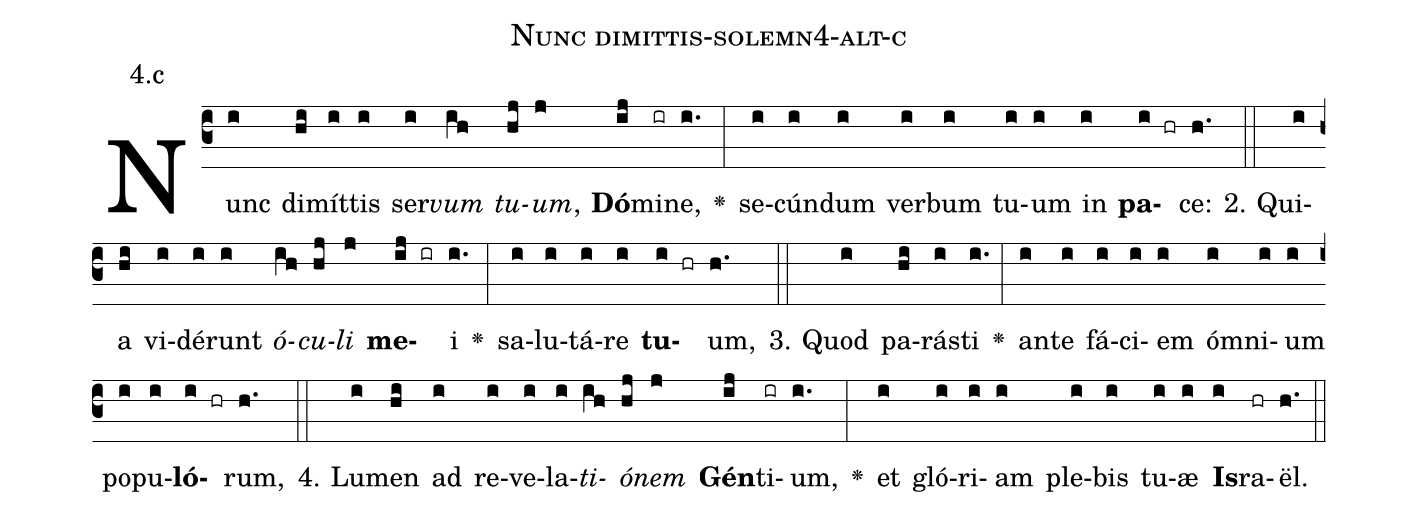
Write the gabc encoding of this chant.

name: Nunc dimittis-solemn4-alt-c;
annotation: 4.c;
%%
(c3)Nunc(i) di(hi)mít(i)tis(i) ser(i)<i>vum</i>(ih) <i>tu</i>(hj)<i>um</i>,(j) <b>Dó</b>(ij)mi(ir)ne,(i.) <v>\greheightstar</v>(:) se(i)cún(i)dum(i) ver(i)bum(i) tu(i)um(i) in(i) <b>pa</b>(i hr)ce:(h.) (::)
2. Qui(i)a(hi) vi(i)dé(i)runt(i) <i>ó</i>(ih)<i>cu</i>(hj)<i>li</i>(j) <b>me</b>(ij ir)i(i.) <v>\greheightstar</v>(:) sa(i)lu(i)tá(i)re(i) <b>tu</b>(i hr)um,(h.) (::)
3. Quod(i) pa(hi)rás(i)ti(i.) <v>\greheightstar</v>(:) an(i)te(i) fá(i)ci(i)em(i) óm(i)ni(i)um(i) po(i)pu(i)<b>ló</b>(i hr)rum,(h.) (::)
4. Lu(i)men(hi) ad(i) re(i)ve(i)la(i)<i>ti</i>(ih)<i>ó</i>(hj)<i>nem</i>(j) <b>Gén</b>(ij)ti(ir)um,(i.) <v>\greheightstar</v>(:) et(i) gló(i)ri(i)am(i) ple(i)bis(i) tu(i)æ(i) <b>Is</b>(i)ra(hr)ël.(h.) (::)
